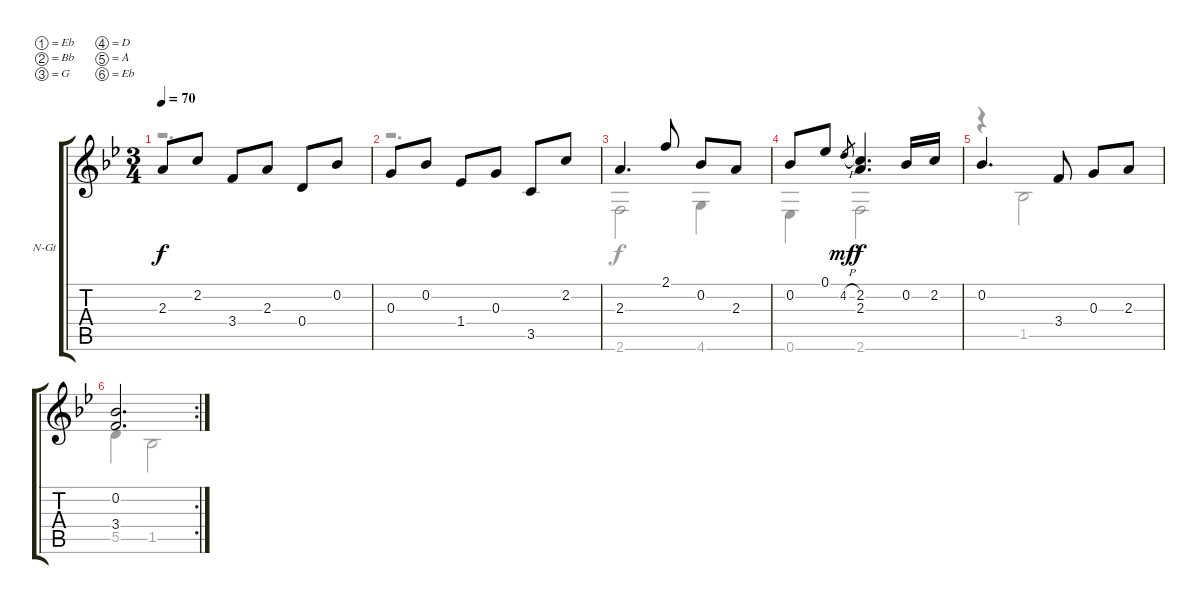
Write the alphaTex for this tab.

\bracketExtendMode groupsimilarinstruments
\firstSystemTrackNameOrientation horizontal
\otherSystemsTrackNameOrientation horizontal
\track ("Courante" "N-Gt") {instrument acousticguitarnylon}
\staff {score tabs}
\tuning (Eb4 Bb3 G3 D3 A2 Eb2)
\voice
\ts (3 4)
\tempo 70
\clef g2
\ks bb
2.3.8{dy f} 2.2.8 3.4.8 2.3.8 0.4.8 0.2.8 |
0.3.8 0.2.8 1.4.8 0.3.8 3.5.8 2.2.8 |
2.3.4{d} 2.1.8 0.2.8 2.3.8 |
0.2.8 0.1.8 4.2{h}.8{gr dy mf} (2.2 2.3).4{d dy f} 0.2.16 2.2.16 |
0.2.4{d} 3.4.8 0.3.8 2.3.8 |
\rc 2
(0.2 3.4).2{d}
\voice
\clef g2
\ottava regular
\simile none
\ks bb
r.2{d dy f} |
r.2{d} |
2.6.2 4.6.4 |
0.6.4 2.6.2 |
r.4 1.5.2 |
5.5.4 1.5.2
